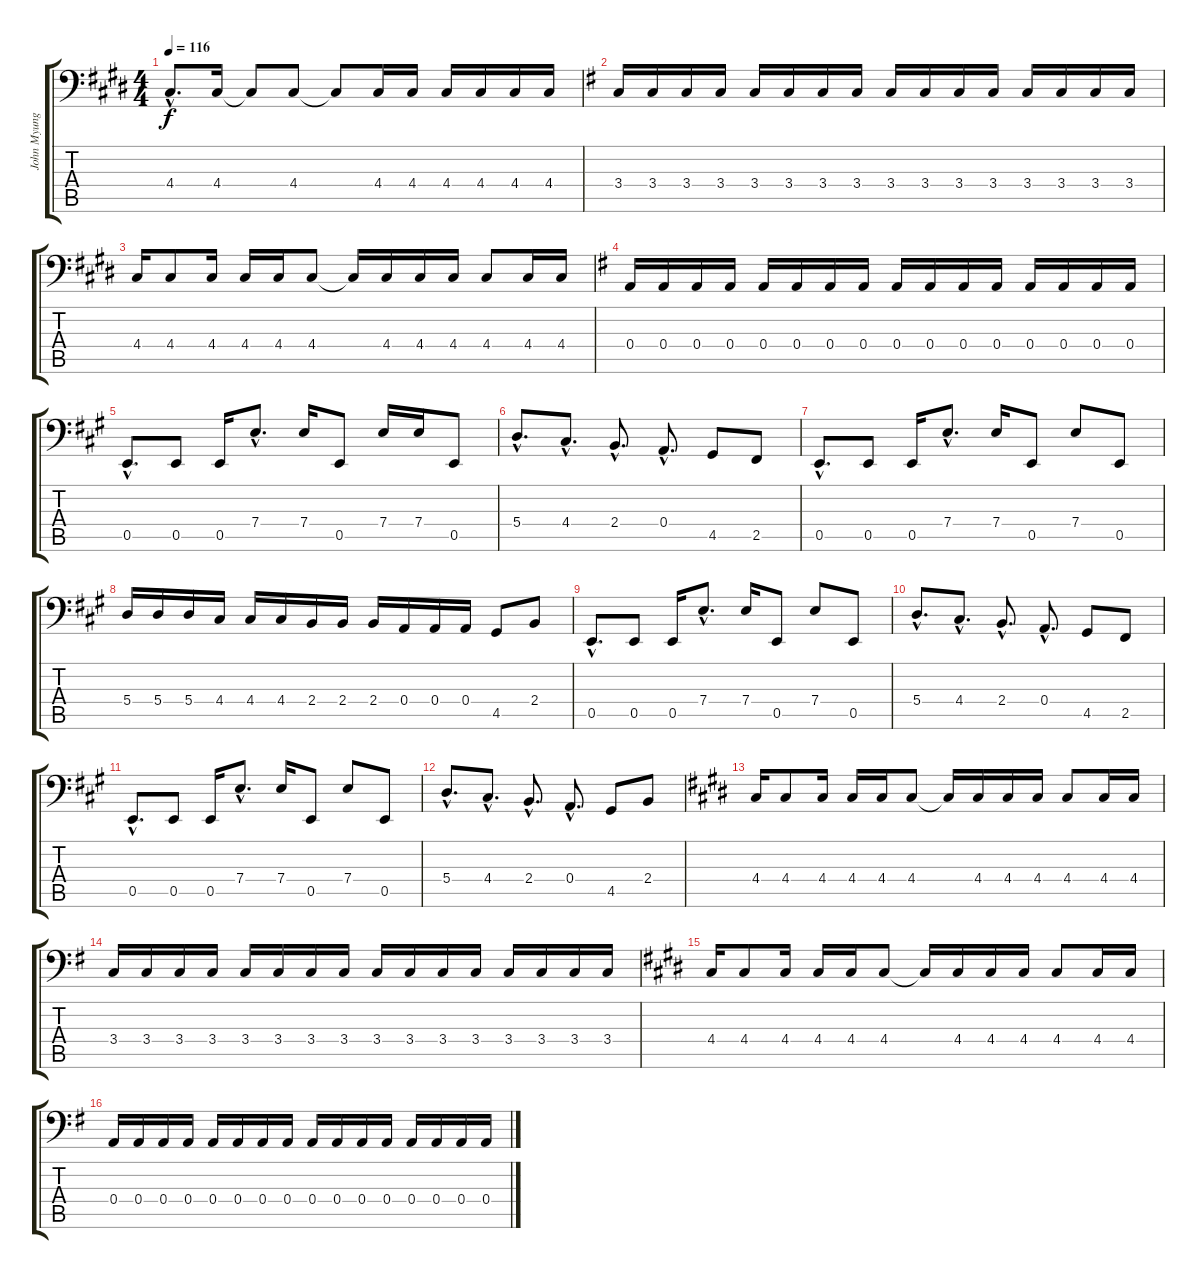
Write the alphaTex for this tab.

\track ("John Myung - Bass" "John Myung") {instrument electricbassfinger}
\staff {score tabs}
\tuning (C3 G2 D2 A1 E1 B0) {hide}
\ts (4 4)
\tempo 116
\clef f4
\ks e
4.4{hac}.8{d dy f} 4.4.16 4.4{t}.8 4.4.8 4.4{t}.8 4.4.16 4.4.16 4.4.16 4.4.16 4.4.16 4.4.16 |
\ks g
3.4.16 3.4.16 3.4.16 3.4.16 3.4.16 3.4.16 3.4.16 3.4.16 3.4.16 3.4.16 3.4.16 3.4.16 3.4.16 3.4.16 3.4.16 3.4.16 |
\ks e
4.4.16 4.4.8 4.4.16 4.4.16 4.4.16 4.4.8 4.4{t}.16 4.4.16 4.4.16 4.4.16 4.4.8 4.4.16 4.4.16 |
\ks g
0.4.16 0.4.16 0.4.16 0.4.16 0.4.16 0.4.16 0.4.16 0.4.16 0.4.16 0.4.16 0.4.16 0.4.16 0.4.16 0.4.16 0.4.16 0.4.16 |
\ks a
0.5{hac}.8{d} 0.5.8 0.5.16 7.4{hac}.8{d} 7.4.16 0.5.8 7.4.16 7.4.16 0.5.8 |
5.4{hac}.8{d} 4.4{hac}.8{d} 2.4{hac}.8{d} 0.4{hac}.8{d} 4.5.8 2.5.8 |
0.5{hac}.8{d} 0.5.8 0.5.16 7.4{hac}.8{d} 7.4.16 0.5.8 7.4.8 0.5.8 |
5.4.16 5.4.16 5.4.16 4.4.16 4.4.16 4.4.16 2.4.16 2.4.16 2.4.16 0.4.16 0.4.16 0.4.16 4.5.8 2.4.8 |
0.5{hac}.8{d} 0.5.8 0.5.16 7.4{hac}.8{d} 7.4.16 0.5.8 7.4.8 0.5.8 |
5.4{hac}.8{d} 4.4{hac}.8{d} 2.4{hac}.8{d} 0.4{hac}.8{d} 4.5.8 2.5.8 |
0.5{hac}.8{d} 0.5.8 0.5.16 7.4{hac}.8{d} 7.4.16 0.5.8 7.4.8 0.5.8 |
5.4{hac}.8{d} 4.4{hac}.8{d} 2.4{hac}.8{d} 0.4{hac}.8{d} 4.5.8 2.4.8 |
\ks e
4.4.16 4.4.8 4.4.16 4.4.16 4.4.16 4.4.8 4.4{t}.16 4.4.16 4.4.16 4.4.16 4.4.8 4.4.16 4.4.16 |
\ks g
3.4.16 3.4.16 3.4.16 3.4.16 3.4.16 3.4.16 3.4.16 3.4.16 3.4.16 3.4.16 3.4.16 3.4.16 3.4.16 3.4.16 3.4.16 3.4.16 |
\ks e
4.4.16 4.4.8 4.4.16 4.4.16 4.4.16 4.4.8 4.4{t}.16 4.4.16 4.4.16 4.4.16 4.4.8 4.4.16 4.4.16 |
\ks g
0.4.16 0.4.16 0.4.16 0.4.16 0.4.16 0.4.16 0.4.16 0.4.16 0.4.16 0.4.16 0.4.16 0.4.16 0.4.16 0.4.16 0.4.16 0.4.16
